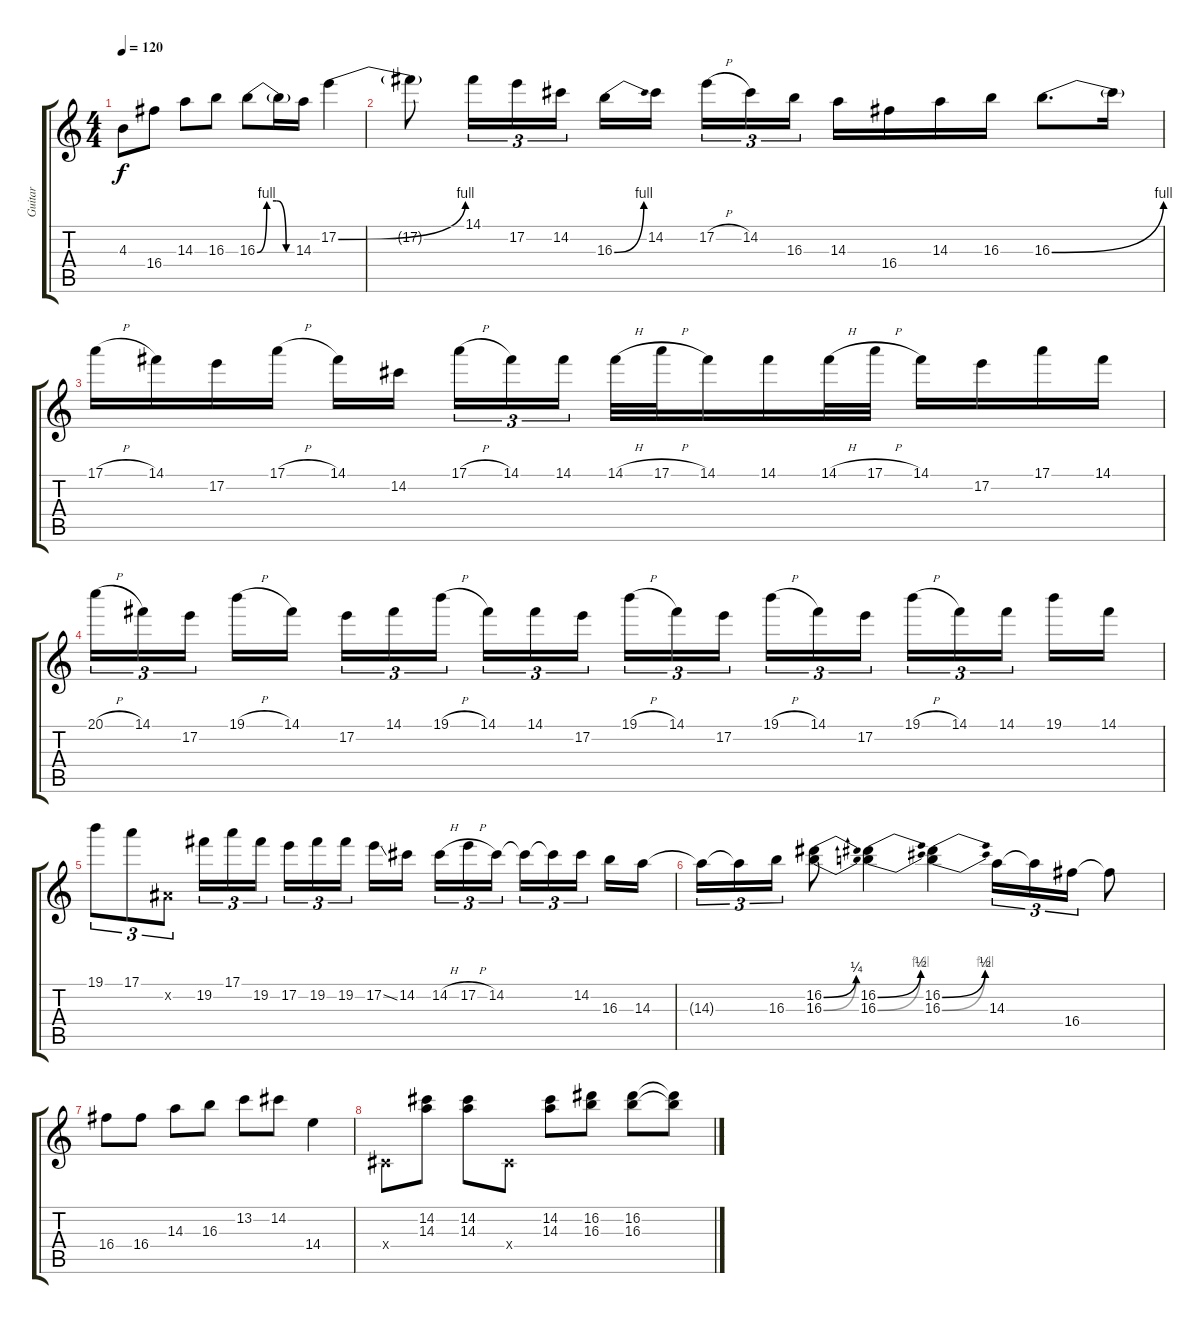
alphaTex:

\track ("Guitar" "Guitar") {instrument distortionguitar}
\staff {score tabs}
\tuning (E4 B3 G3 D3 A2 E2) {hide}
\ts (4 4)
\tempo 120
\clef g2
\ks c
4.3{t}.8{dy f} 16.4.8 14.3.8 16.3.8 16.3{be (custom 0 0 15 4 30 4 45 0 60 0)}.8 16.3{t}.16 14.3.16 17.2{be (bend 0 0 60 4)}.4 |
17.2{t}.8 14.1.16{tu (3 2)} 17.2.16{tu (3 2)} 14.2.16{tu (3 2)} 16.3{be (bend 0 0 60 4)}.16 14.2.16{beam splitsecondary} 17.2{h}.16{tu (3 2)} 14.2.16{tu (3 2)} 16.3.16{tu (3 2)} 14.3.16 16.4.16 14.3.16 16.3.16 16.3{be (bend 0 0 60 4)}.8{d} 16.3{t}.16 |
17.1{h}.16 14.1.16 17.2.16 17.1{h}.16 14.1.16 14.2.16{beam splitsecondary} 17.1{h}.16{tu (3 2)} 14.1.16{tu (3 2)} 14.1.16{tu (3 2)} 14.1{h}.32 17.1{h}.32 14.1.16 14.1.16 14.1{h}.32 17.1{h}.32 14.1.16 17.2.16 17.1.16 14.1.16 |
20.1{h}.16{tu (3 2)} 14.1.16{tu (3 2)} 17.2.16{tu (3 2) beam splitsecondary} 19.1{h}.16 14.1.16 17.2.16{tu (3 2)} 14.1.16{tu (3 2)} 19.1{h}.16{tu (3 2) beam splitsecondary} 14.1.16{tu (3 2)} 14.1.16{tu (3 2)} 17.2.16{tu (3 2)} 19.1{h}.16{tu (3 2)} 14.1.16{tu (3 2)} 17.2.16{tu (3 2) beam splitsecondary} 19.1{h}.16{tu (3 2)} 14.1.16{tu (3 2)} 17.2.16{tu (3 2)} 19.1{h}.16{tu (3 2)} 14.1.16{tu (3 2)} 14.1.16{tu (3 2) beam splitsecondary} 19.1.16 14.1.16 |
19.1.8{tu (3 2)} 17.1.8{tu (3 2)} -1.2{x}.8{tu (3 2)} 19.2.16{tu (3 2)} 17.1.16{tu (3 2)} 19.2.16{tu (3 2) beam splitsecondary} 17.2.16{tu (3 2)} 19.2.16{tu (3 2)} 19.2.16{tu (3 2)} 17.2{ss}.16 14.2.16{beam splitsecondary} 14.2{h}.16{tu (3 2)} 17.2{h}.16{tu (3 2)} 14.2.16{tu (3 2)} 14.2{t}.16{tu (3 2)} 14.2{t}.16{tu (3 2)} 14.2.16{tu (3 2) beam splitsecondary} 16.3.16 14.3.16 |
14.3{t}.16{tu (3 2)} 14.3{t}.16{tu (3 2)} 16.3.16{tu (3 2)} (16.2{be (bend 0 0 60 1)} 16.3{be (bend 0 0 60 1)}).8 (16.2{be (bend 0 0 60 2)} 16.3{be (bend 0 0 60 4)}).4 (16.2{be (bend 0 0 60 2)} 16.3{be (bend 0 0 60 4)}).4 14.3.16{tu (3 2)} 14.3{t}.16{tu (3 2)} 16.4.16{tu (3 2)} 16.4{t}.8 |
16.4.8 16.4.8 14.3.8 16.3.8 13.2.8 14.2.8 14.4.4 |
-1.4{x}.8 (14.2 14.3).8 (14.2 14.3).8 -1.4{x}.8 (14.2 14.3).8 (16.2 16.3).8 (16.2 16.3).8 (16.2{t} 16.3{t}).8
